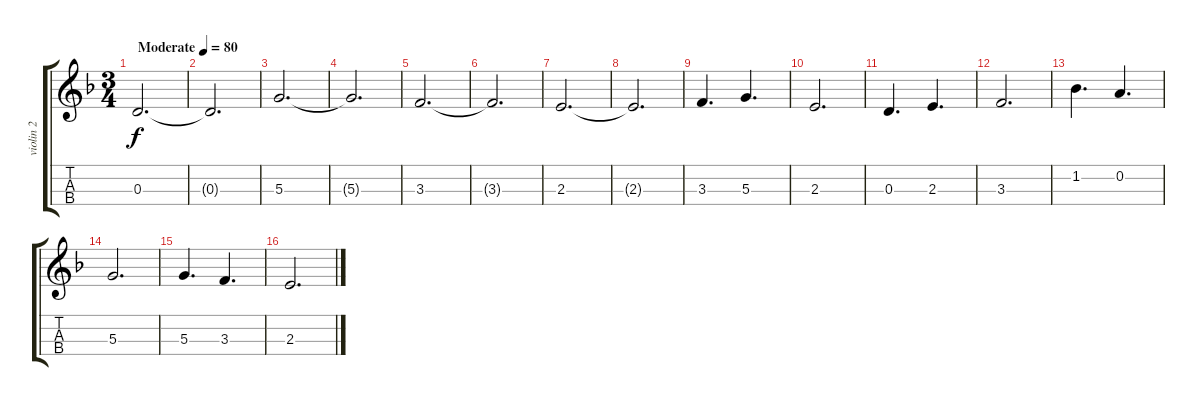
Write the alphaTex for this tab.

\track ("violin 2" "violin 2") {instrument stringensemble2}
\staff {score tabs}
\tuning (E5 A4 D4 G3) {hide}
\ts (3 4)
\tempo (80 "Moderate")
\clef g2
\ks f
0.3.2{d dy f instrument stringensemble2} |
0.3{t}.2{d} |
5.3.2{d} |
5.3{t}.2{d} |
3.3.2{d} |
3.3{t}.2{d} |
2.3.2{d} |
2.3{t}.2{d} |
3.3.4{d} 5.3.4{d} |
2.3.2{d} |
0.3.4{d} 2.3.4{d} |
3.3.2{d} |
1.2.4{d} 0.2.4{d} |
5.3.2{d} |
5.3.4{d} 3.3.4{d} |
2.3.2{d}
